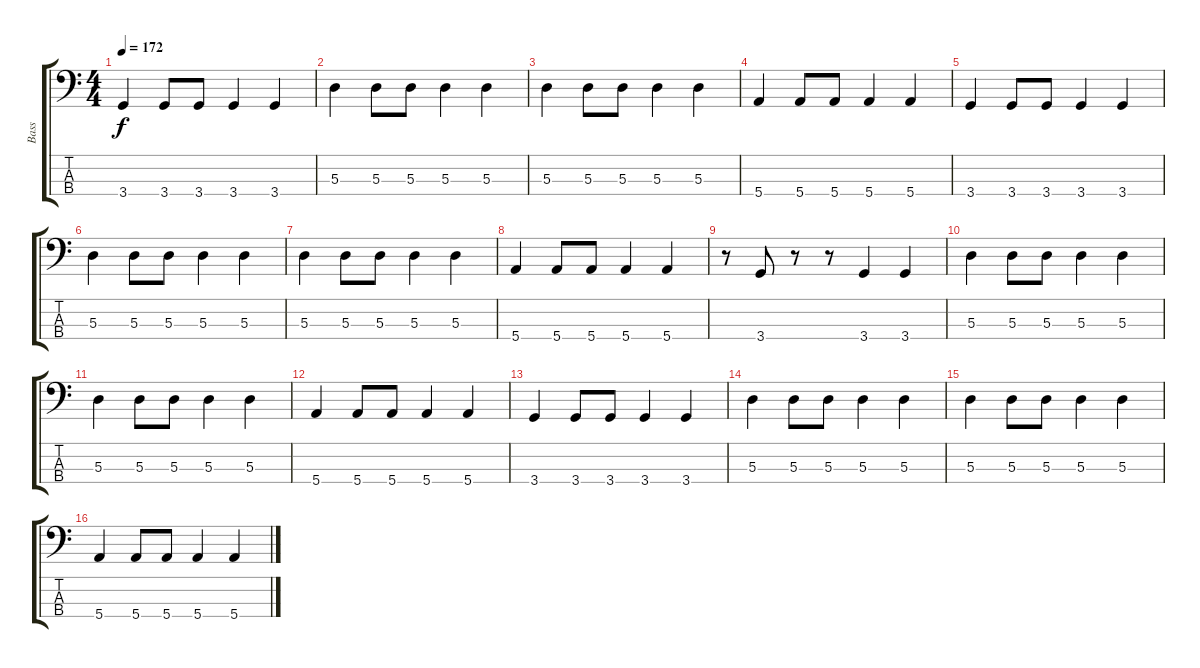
\track ("Bass" "Bass") {instrument electricbassfinger}
\staff {score tabs}
\tuning (G2 D2 A1 E1) {hide}
\ts (4 4)
\tempo 172
\clef f4
\ks c
3.4.4{dy f} 3.4.8 3.4.8 3.4.4 3.4.4 |
5.3.4 5.3.8 5.3.8 5.3.4 5.3.4 |
5.3.4 5.3.8 5.3.8 5.3.4 5.3.4 |
5.4.4 5.4.8 5.4.8 5.4.4 5.4.4 |
3.4.4 3.4.8 3.4.8 3.4.4 3.4.4 |
5.3.4 5.3.8 5.3.8 5.3.4 5.3.4 |
5.3.4 5.3.8 5.3.8 5.3.4 5.3.4 |
5.4.4 5.4.8 5.4.8 5.4.4 5.4.4 |
r.8 3.4.8 r.8 r.8 3.4.4 3.4.4 |
5.3.4 5.3.8 5.3.8 5.3.4 5.3.4 |
5.3.4 5.3.8 5.3.8 5.3.4 5.3.4 |
5.4.4 5.4.8 5.4.8 5.4.4 5.4.4 |
3.4.4 3.4.8 3.4.8 3.4.4 3.4.4 |
5.3.4 5.3.8 5.3.8 5.3.4 5.3.4 |
5.3.4 5.3.8 5.3.8 5.3.4 5.3.4 |
5.4.4 5.4.8 5.4.8 5.4.4 5.4.4
